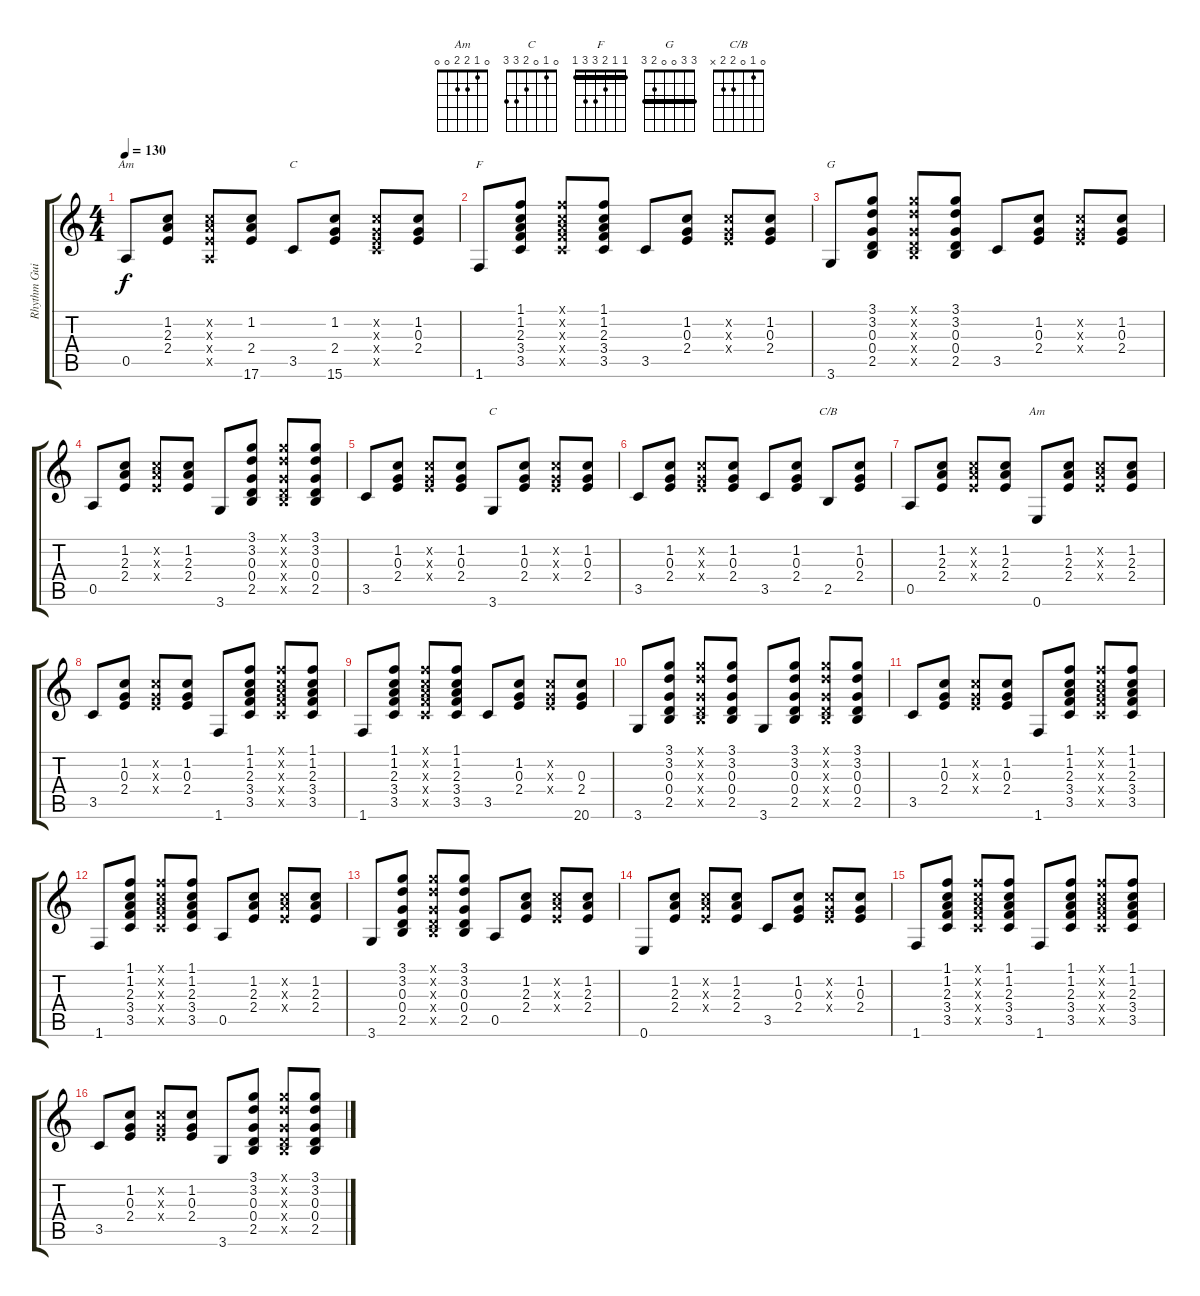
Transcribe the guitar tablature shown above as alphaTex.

\track ("Rhythm Guitar" "Rhythm Gui") {instrument acousticguitarnylon}
\staff {score tabs}
\tuning (E4 B3 G3 D3 A2 E2) {hide}
\chord ("Am" 0 1 2 2 0 x)
\chord ("C" 0 1 0 2 3 x)
\chord ("F" 1 1 2 3 3 1) {barre 1}
\chord ("G" 3 3 0 0 2 3) {barre 3}
\chord ("C" 0 1 0 2 3 3)
\chord ("C/B" 0 1 0 2 2 x)
\chord ("Am" 0 1 2 2 0 0)
\ts (4 4)
\tempo 130
\clef g2
\ks c
0.5.8{ch "Am" dy f} (1.2 2.3 2.4).8 (1.2{x} 2.3{x} 2.4{x} 0.5{x}).8 (1.2 2.4 17.6).8 3.5.8{ch "C"} (1.2 2.4 15.6).8 (1.2{x} 0.3{x} 2.4{x} 3.5{x}).8 (1.2 0.3 2.4).8 |
1.6.8{ch "F"} (1.1 1.2 2.3 3.4 3.5).8 (1.1{x} 1.2{x} 2.3{x} 3.4{x} 3.5{x}).8 (1.1 1.2 2.3 3.4 3.5).8 3.5.8 (1.2 0.3 2.4).8 (1.2{x} 0.3{x} 2.4{x}).8 (1.2 0.3 2.4).8 |
3.6.8{ch "G"} (3.1 3.2 0.3 0.4 2.5).8 (3.1{x} 3.2{x} 0.3{x} 0.4{x} 2.5{x}).8 (3.1 3.2 0.3 0.4 2.5).8 3.5.8 (1.2 0.3 2.4).8 (1.2{x} 0.3{x} 2.4{x}).8 (1.2 0.3 2.4).8 |
0.5.8 (1.2 2.3 2.4).8 (1.2{x} 2.3{x} 2.4{x}).8 (1.2 2.3 2.4).8 3.6.8 (3.1 3.2 0.3 0.4 2.5).8 (3.1{x} 3.2{x} 0.3{x} 0.4{x} 2.5{x}).8 (3.1 3.2 0.3 0.4 2.5).8 |
3.5.8 (1.2 0.3 2.4).8 (1.2{x} 0.3{x} 2.4{x}).8 (1.2 0.3 2.4).8 3.6.8{ch "C"} (1.2 0.3 2.4).8 (1.2{x} 0.3{x} 2.4{x}).8 (1.2 0.3 2.4).8 |
3.5.8 (1.2 0.3 2.4).8 (1.2{x} 0.3{x} 2.4{x}).8 (1.2 0.3 2.4).8 3.5.8 (1.2 0.3 2.4).8 2.5.8{ch "C/B"} (1.2 0.3 2.4).8 |
0.5.8 (1.2 2.3 2.4).8 (1.2{x} 2.3{x} 2.4{x}).8 (1.2 2.3 2.4).8 0.6.8{ch "Am"} (1.2 2.3 2.4).8 (1.2{x} 2.3{x} 2.4{x}).8 (1.2 2.3 2.4).8 |
3.5.8 (1.2 0.3 2.4).8 (1.2{x} 0.3{x} 2.4{x}).8 (1.2 0.3 2.4).8 1.6.8 (1.1 1.2 2.3 3.4 3.5).8 (1.1{x} 1.2{x} 2.3{x} 3.4{x} 3.5{x}).8 (1.1 1.2 2.3 3.4 3.5).8 |
1.6.8 (1.1 1.2 2.3 3.4 3.5).8 (1.1{x} 1.2{x} 2.3{x} 3.4{x} 3.5{x}).8 (1.1 1.2 2.3 3.4 3.5).8 3.5.8 (1.2 0.3 2.4).8 (1.2{x} 0.3{x} 2.4{x}).8 (0.3 2.4 20.6).8 |
3.6.8 (3.1 3.2 0.3 0.4 2.5).8 (3.1{x} 3.2{x} 0.3{x} 0.4{x} 2.5{x}).8 (3.1 3.2 0.3 0.4 2.5).8 3.6.8 (3.1 3.2 0.3 0.4 2.5).8 (3.1{x} 3.2{x} 0.3{x} 0.4{x} 2.5{x}).8 (3.1 3.2 0.3 0.4 2.5).8 |
3.5.8 (1.2 0.3 2.4).8 (1.2{x} 0.3{x} 2.4{x}).8 (1.2 0.3 2.4).8 1.6.8 (1.1 1.2 2.3 3.4 3.5).8 (1.1{x} 1.2{x} 2.3{x} 3.4{x} 3.5{x}).8 (1.1 1.2 2.3 3.4 3.5).8 |
1.6.8 (1.1 1.2 2.3 3.4 3.5).8 (1.1{x} 1.2{x} 2.3{x} 3.4{x} 3.5{x}).8 (1.1 1.2 2.3 3.4 3.5).8 0.5.8 (1.2 2.3 2.4).8 (1.2{x} 2.3{x} 2.4{x}).8 (1.2 2.3 2.4).8 |
3.6.8 (3.1 3.2 0.3 0.4 2.5).8 (3.1{x} 3.2{x} 0.3{x} 0.4{x} 2.5{x}).8 (3.1 3.2 0.3 0.4 2.5).8 0.5.8 (1.2 2.3 2.4).8 (1.2{x} 2.3{x} 2.4{x}).8 (1.2 2.3 2.4).8 |
0.6.8 (1.2 2.3 2.4).8 (1.2{x} 2.3{x} 2.4{x}).8 (1.2 2.3 2.4).8 3.5.8 (1.2 0.3 2.4).8 (1.2{x} 0.3{x} 2.4{x}).8 (1.2 0.3 2.4).8 |
1.6.8 (1.1 1.2 2.3 3.4 3.5).8 (1.1{x} 1.2{x} 2.3{x} 3.4{x} 3.5{x}).8 (1.1 1.2 2.3 3.4 3.5).8 1.6.8 (1.1 1.2 2.3 3.4 3.5).8 (1.1{x} 1.2{x} 2.3{x} 3.4{x} 3.5{x}).8 (1.1 1.2 2.3 3.4 3.5).8 |
3.5.8 (1.2 0.3 2.4).8 (1.2{x} 0.3{x} 2.4{x}).8 (1.2 0.3 2.4).8 3.6.8 (3.1 3.2 0.3 0.4 2.5).8 (3.1{x} 3.2{x} 0.3{x} 0.4{x} 2.5{x}).8 (3.1 3.2 0.3 0.4 2.5).8
